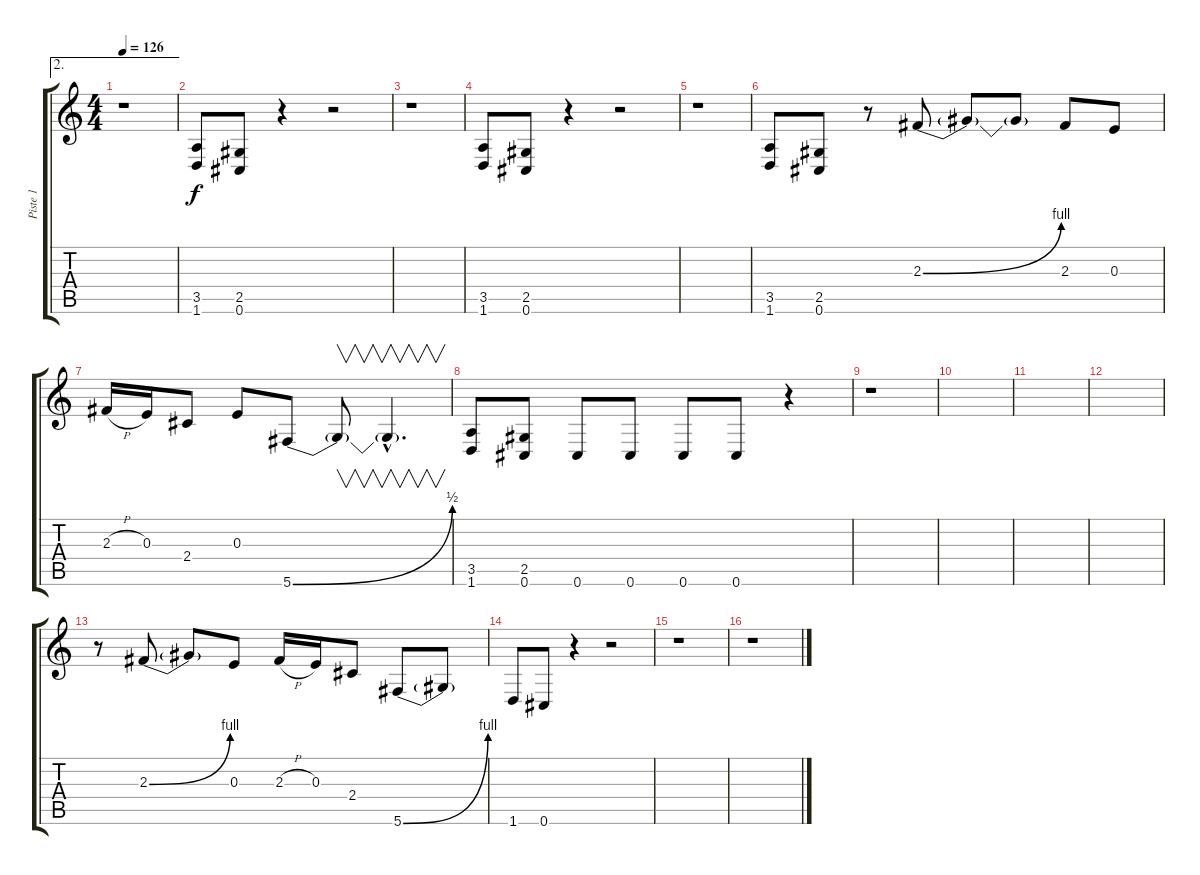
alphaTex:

\track ("Piste 1" "Piste 1") {instrument overdrivenguitar}
\staff {score tabs}
\tuning (Db4 Ab3 E3 B2 Gb2 Db2) {hide}
\ae 2
\ts (4 4)
\tempo 126
\clef g2
\ks c
r.1{dy f} |
(3.5 1.6).8 (2.5 0.6).8 r.4 r.2 |
r.1 |
(3.5 1.6).8 (2.5 0.6).8 r.4 r.2 |
r.1 |
(3.5 1.6).8 (2.5 0.6).8 r.8 2.3{be (bend 0 0 60 4)}.8 2.3{t}.8 2.3{t}.8 2.3.8 0.3.8 |
2.3{h}.16 0.3.16 2.4.8 0.3.8 5.6{be (bend 0 0 60 2)}.8 5.6{t}.8{v} 5.6{hac t}.4{v d} |
(3.5 1.6).8 (2.5 0.6).8 0.6.8 0.6.8 0.6.8 0.6.8 r.4 |
r.1 |
|
|
|
r.8 2.3{be (bend 0 0 60 4)}.8 2.3{t}.8 0.3.8 2.3{h}.16 0.3.16 2.4.8 5.6{be (bend 0 0 60 4)}.8 5.6{t}.8 |
1.6.8 0.6.8 r.4 r.2 |
r.1 |
r.1
